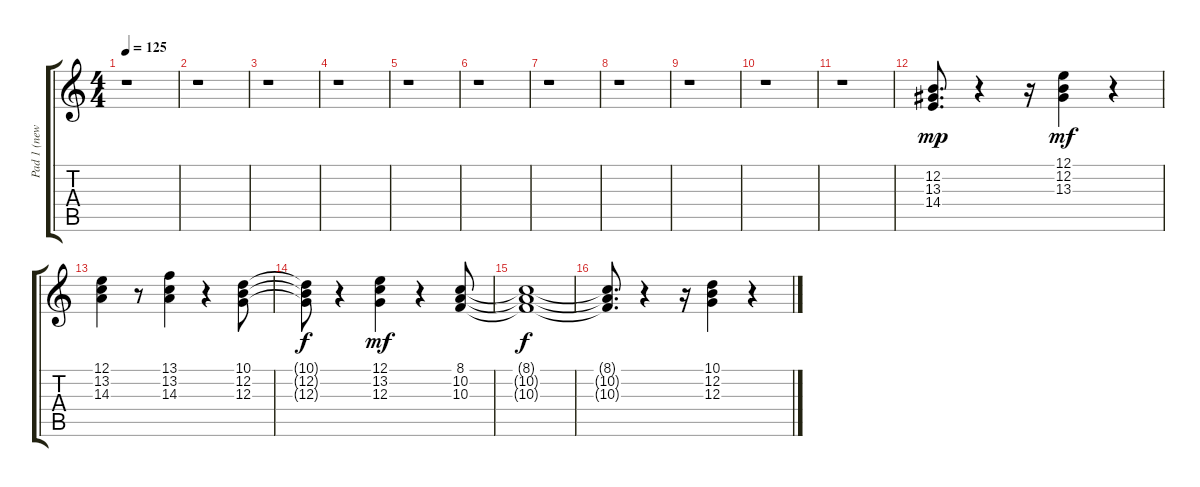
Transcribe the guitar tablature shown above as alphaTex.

\track ("Pad 1 (new age)" "Pad 1 (new") {instrument pad1newage}
\staff {score tabs}
\tuning (E4 B3 G3 D3 A2 E2) {hide}
\ts (4 4)
\tempo 125
\clef g2
\ks c
r.1{dy mp} |
r.1 |
r.1 |
r.1 |
r.1 |
r.1 |
r.1 |
r.1 |
r.1 |
r.1 |
r.1 |
(12.2 13.3 14.4).8{d} r.4 r.16 (12.1 12.2 13.3).4{dy mf} r.4 |
(12.1 13.2 14.3).4 r.8 (13.1 13.2 14.3).4 r.4 (10.1 12.2 12.3).8 |
(10.1{t} 12.2{t} 12.3{t}).8{dy f} r.4 (12.1 13.2 12.3).4{dy mf} r.4 (8.1 10.2 10.3).8 |
(8.1{t} 10.2{t} 10.3{t}).1{dy f} |
(8.1{t} 10.2{t} 10.3{t}).8{d} r.4 r.16 (10.1 12.2 12.3).4 r.4
